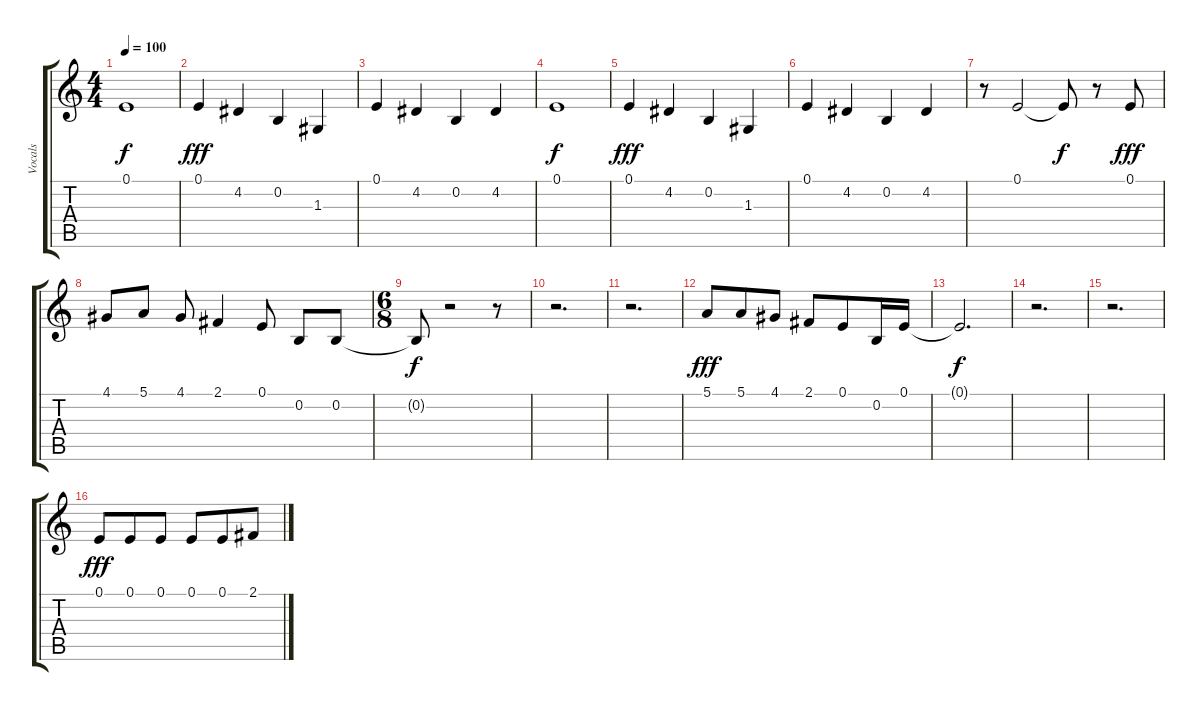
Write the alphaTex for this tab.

\track ("Vocals" "Vocals") {instrument sopranosax}
\staff {score tabs}
\tuning (E4 B3 G3 D3 A2 E2) {hide}
\ts (4 4)
\tempo 100
\clef g2
\ks c
0.1{t}.1{dy f} |
0.1.4{dy fff} 4.2.4 0.2.4 1.3.4 |
0.1.4 4.2.4 0.2.4 4.2.4 |
0.1.1{dy f} |
0.1.4{dy fff} 4.2.4 0.2.4 1.3.4 |
0.1.4 4.2.4 0.2.4 4.2.4 |
r.8 0.1.2 0.1{t}.8{dy f} r.8 0.1.8{dy fff} |
4.1.8 5.1.8 4.1.8 2.1.4 0.1.8 0.2.8 0.2.8 |
\ts (6 8)
0.2{t}.8{dy f} r.2 r.8 |
r.2{d} |
r.2{d} |
5.1.8{dy fff} 5.1.8 4.1.8 2.1.8 0.1.8 0.2.16 0.1.16 |
0.1{t}.2{d dy f} |
r.2{d} |
r.2{d} |
0.1.8{dy fff} 0.1.8 0.1.8 0.1.8 0.1.8 2.1.8
